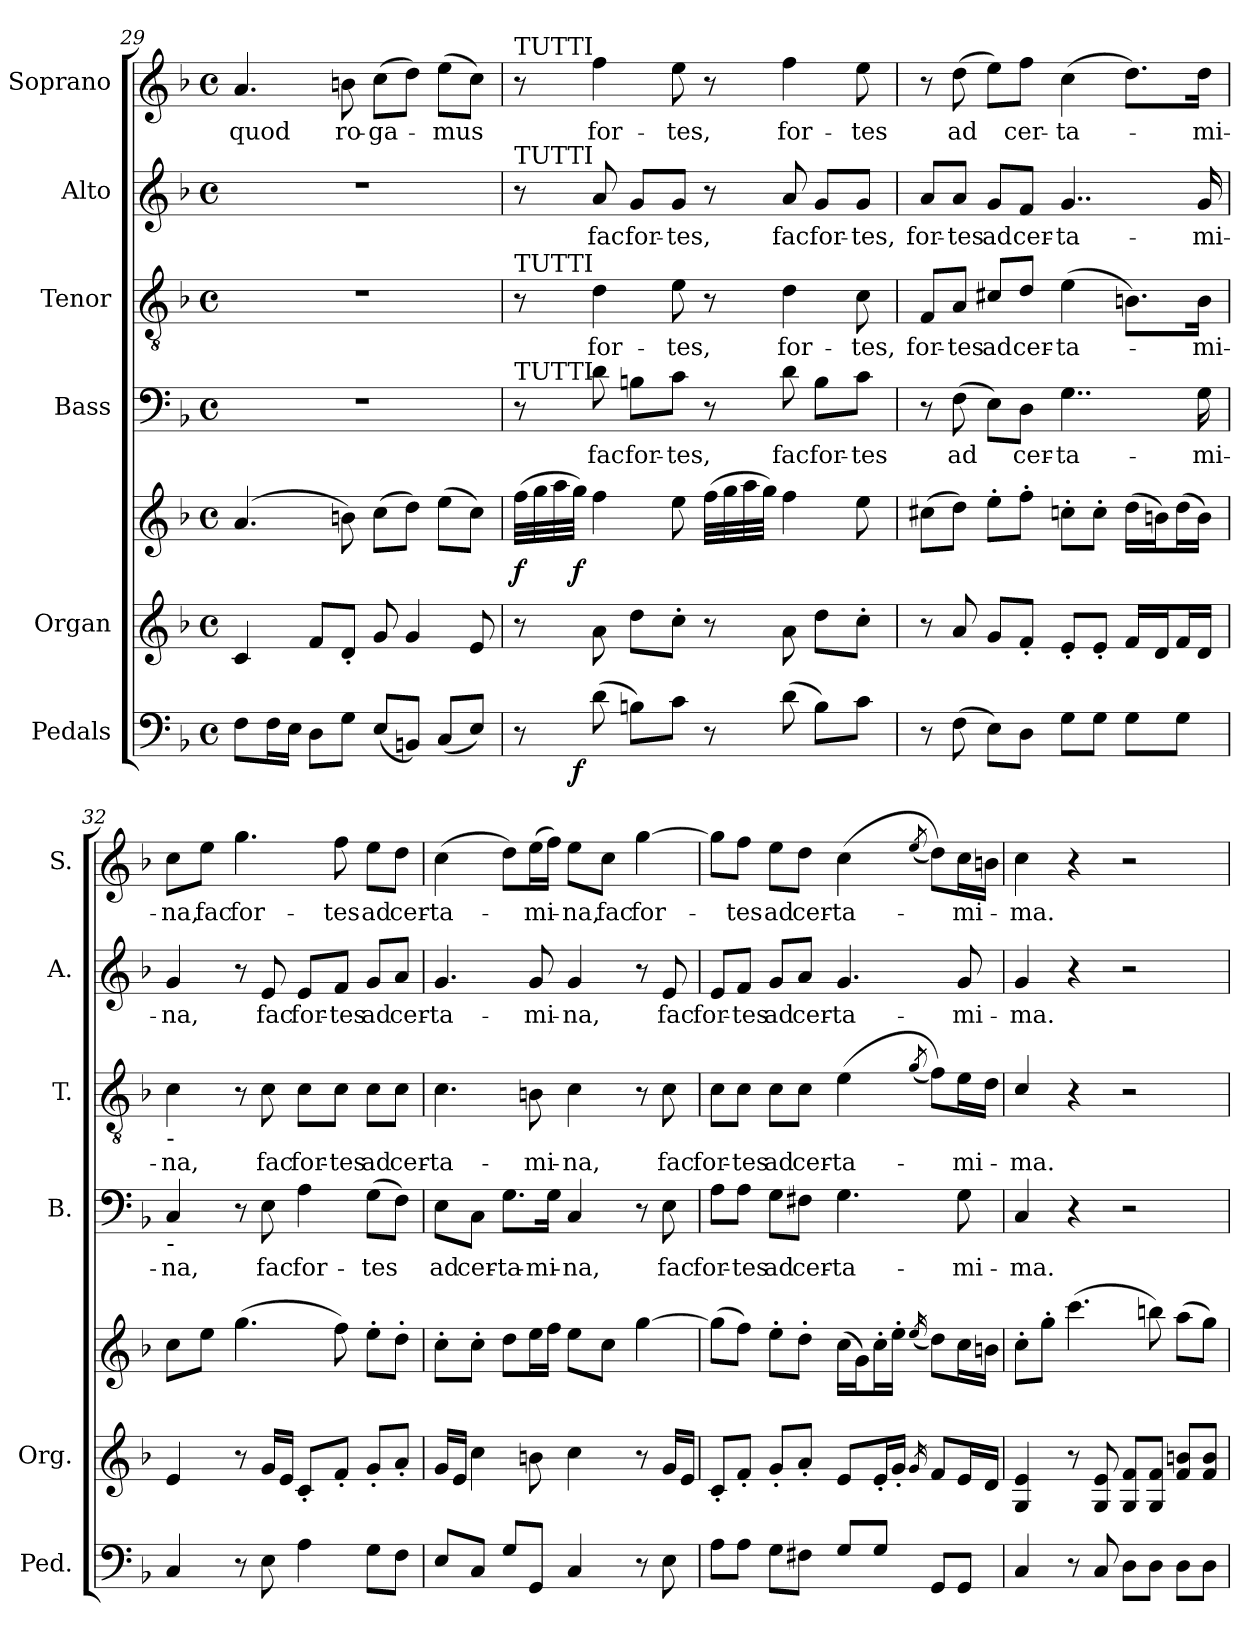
**kern	**dynam	**kern	**kern	**dynam	**kern	**text	**kern	**text	**kern	**text	**kern	**text
*part6	*part6	*part5	*part5	*part5	*part4	*part4	*part3	*part3	*part2	*part2	*part1	*part1
*staff7	*staff7	*staff6	*staff5	*staff5/6	*staff4	*staff4	*staff3	*staff3	*staff2	*staff2	*staff1	*staff1
*I"Pedals	*	*I"Organ	*	*	*I"Bass	*	*I"Tenor	*	*I"Alto	*	*I"Soprano	*
*I'Ped.	*	*I'Org.	*	*	*I'B.	*	*I'T.	*	*I'A.	*	*I'S.	*
*clefF4	*	*clefG2	*clefG2	*	*clefF4	*	*clefGv2	*	*clefG2	*	*clefG2	*
*	*	*	*	*	*	*	*ITrd7c12	*	*	*	*	*
*k[b-]	*	*k[b-]	*k[b-]	*	*k[b-]	*	*k[b-]	*	*k[b-]	*	*k[b-]	*
*F:	*	*F:	*F:	*	*F:	*	*F:	*	*F:	*	*F:	*
*M4/4	*	*M4/4	*M4/4	*	*M4/4	*	*M4/4	*	*M4/4	*	*M4/4	*
*met(c)	*	*met(c)	*met(c)	*	*met(c)	*	*met(c)	*	*met(c)	*	*met(c)	*
=29	=29	=29	=29	=29	=29	=29	=29	=29	=29	=29	=29	=29
!	!	!	!	!	!	!	!	!	!	!	!	!LO:LY:b:color=#000000
8Fi\L	.	4ci/	(4.ai/	.	1r	.	1r	.	1r	.	4.ai/	quod
16Fi\L	.	.	.	.	.	.	.	.	.	.	.	.
16Ei\JJ	.	.	.	.	.	.	.	.	.	.	.	.
8Di\L	.	8fi/L	.	.	.	.	.	.	.	.	.	.
!	!	!	!	!	!	!	!	!	!	!	!	!LO:LY:b:color=#000000
8Gi\J	.	8d'i/J	8bni\)	.	.	.	.	.	.	.	8bni\	ro-
!	!	!	!	!	!	!	!	!	!	!	!	!LO:LY:b:color=#000000
(8Ei/L	.	8gi/	(8cci\L	.	.	.	.	.	.	.	(8cci\L	-ga-
8BBni/J)	.	4gi/	8ddi\J)	.	.	.	.	.	.	.	8ddi\J)	.
!	!	!	!	!	!	!	!	!	!	!	!	!LO:LY:b:color=#000000
(8Ci/L	.	.	(8eei\L	.	.	.	.	.	.	.	(8eei\L	-mus
8Ei/J)	.	8ei/	8cci\J)	.	.	.	.	.	.	.	8cci\J)	.
!!LO:PB:g=z
=30	=30	=30	=30	=30	=30	=30	=30	=30	=30	=30	=30	=30
*^	*	*^	*	*	*	*	*	*	*	*	*	*
!	!	!	!	!	!	!	!	!	!	!	!	!	!LO:TX:a:t=TUTTI	!
!	!	!	!	!	!	!	!	!	!	!	!LO:TX:a:t=TUTTI	!	!	!
!	!	!	!	!	!	!	!	!	!LO:TX:a:t=TUTTI	!	!	!	!	!
!	!	!	!	!	!	!	!LO:TX:a:t=TUTTI	!	!	!	!	!	!	!
8r	16.ryy	.	8r	16.ryy	(32ffi\LLL	f	8r	.	8r	.	8r	.	8r	.
.	.	.	.	.	32ggi\	.	.	.	.	.	.	.	.	.
.	.	.	.	.	32aai\	.	.	.	.	.	.	.	.	.
.	2ryy	f	.	2ryy	32ggi\JJJ)	f	.	.	.	.	.	.	.	.
!	!	!	!	!	!	!	!	!LO:LY:b:color=#000000	!	!	!	!	!	!
!	!	!	!	!	!	!	!	!	!	!LO:LY:b:color=#000000	!	!	!	!
!	!	!	!	!	!	!	!	!	!	!	!	!LO:LY:b:color=#000000	!	!
!	!	!	!	!	!	!	!	!	!	!	!	!	!	!LO:LY:b:color=#000000
(8di\	.	.	8ai\	.	4ffi\	.	8di\	fac	4Di\	for-	8ai/	fac	4ffi\	for-
!	!	!	!	!	!	!	!	!LO:LY:b:color=#000000	!	!	!	!	!	!
!	!	!	!	!	!	!	!	!	!	!	!	!LO:LY:b:color=#000000	!	!
8Bni\L)	.	.	8ddi\L	.	.	.	8Bni\L	for-	.	.	8gi/L	for-	.	.
!	!	!	!	!	!	!	!	!LO:LY:b:color=#000000	!	!	!	!	!	!
!	!	!	!	!	!	!	!	!	!	!LO:LY:b:color=#000000	!	!	!	!
!	!	!	!	!	!	!	!	!	!	!	!	!LO:LY:b:color=#000000	!	!
!	!	!	!	!	!	!	!	!	!	!	!	!	!	!LO:LY:b:color=#000000
8ci\J	.	.	8cc'i\J	.	8eei\	.	8ci\J	-tes,	8Ei\	-tes,	8gi/J	-tes,	8eei\	-tes,
8r	.	.	8r	.	(32ffi\LLL	.	8r	.	8r	.	8r	.	8r	.
.	.	.	.	.	32ggi\	.	.	.	.	.	.	.	.	.
.	.	.	.	.	32aai\	.	.	.	.	.	.	.	.	.
.	4ryy	.	.	4ryy	32ggi\JJJ)	.	.	.	.	.	.	.	.	.
!	!	!	!	!	!	!	!	!LO:LY:b:color=#000000	!	!	!	!	!	!
!	!	!	!	!	!	!	!	!	!	!LO:LY:b:color=#000000	!	!	!	!
!	!	!	!	!	!	!	!	!	!	!	!	!LO:LY:b:color=#000000	!	!
!	!	!	!	!	!	!	!	!	!	!	!	!	!	!LO:LY:b:color=#000000
(8di\	.	.	8ai\	.	4ffi\	.	8di\	fac	4Di\	for-	8ai/	fac	4ffi\	for-
!	!	!	!	!	!	!	!	!LO:LY:b:color=#000000	!	!	!	!	!	!
!	!	!	!	!	!	!	!	!	!	!	!	!LO:LY:b:color=#000000	!	!
8Bi\L)	.	.	8ddi\L	.	.	.	8Bi\L	for-	.	.	8gi/L	for-	.	.
.	8ryy	.	.	8ryy	.	.	.	.	.	.	.	.	.	.
!	!	!	!	!	!	!	!	!LO:LY:b:color=#000000	!	!	!	!	!	!
!	!	!	!	!	!	!	!	!	!	!LO:LY:b:color=#000000	!	!	!	!
!	!	!	!	!	!	!	!	!	!	!	!	!LO:LY:b:color=#000000	!	!
!	!	!	!	!	!	!	!	!	!	!	!	!	!	!LO:LY:b:color=#000000
8ci\J	.	.	8cc'i\J	.	8eei\	.	8ci\J	-tes	8Ci\	-tes,	8gi/J	-tes,	8eei\	-tes
.	32ryy	.	.	32ryy	.	.	.	.	.	.	.	.	.	.
*v	*v	*	*	*	*	*	*	*	*	*	*	*	*	*
*	*	*v	*v	*	*	*	*	*	*	*	*	*	*
=31	=31	=31	=31	=31	=31	=31	=31	=31	=31	=31	=31	=31
*^	*	*^	*	*	*	*	*	*	*	*	*	*
!	!	!	!	!	!	!	!	!	!	!LO:LY:b:color=#000000	!	!	!	!
*v	*v	*	*	*	*	*	*	*	*	*	*	*	*	*
*	*	*v	*v	*	*	*	*	*	*	*	*	*	*
*^	*	*^	*	*	*	*	*	*	*	*	*	*
!	!	!	!	!	!	!	!	!	!	!	!	!LO:LY:b:color=#000000	!	!
*v	*v	*	*	*	*	*	*	*	*	*	*	*	*	*
*	*	*v	*v	*	*	*	*	*	*	*	*	*	*
8r	.	8r	(8cc#Xi\L	.	8r	.	8FFi/L	for-	8ai/L	for-	8r	.
!	!	!	!	!	!	!LO:LY:b:color=#000000	!	!	!	!	!	!
!	!	!	!	!	!	!	!	!LO:LY:b:color=#000000	!	!	!	!
!	!	!	!	!	!	!	!	!	!	!LO:LY:b:color=#000000	!	!
!	!	!	!	!	!	!	!	!	!	!	!	!LO:LY:b:color=#000000
(8Fi\	.	8ai/	8ddi\J)	.	(8Fi\	ad	8AAi/J	-tes	8ai/J	-tes	(8ddi\	ad
!	!	!	!	!	!	!	!	!LO:LY:b:color=#000000	!	!	!	!
!	!	!	!	!	!	!	!	!	!	!LO:LY:b:color=#000000	!	!
8Ei\L)	.	8gi/L	8ee'i\L	.	8Ei\L)	.	8C#Xi/L	ad	8gi/L	ad	8eei\L)	.
!	!	!	!	!	!	!LO:LY:b:color=#000000	!	!	!	!	!	!
!	!	!	!	!	!	!	!	!LO:LY:b:color=#000000	!	!	!	!
!	!	!	!	!	!	!	!	!	!	!LO:LY:b:color=#000000	!	!
!	!	!	!	!	!	!	!	!	!	!	!	!LO:LY:b:color=#000000
8Di\J	.	8f'i/J	8ff'i\J	.	8Di\J	cer-	8Di/J	cer-	8fi/J	cer-	8ffi\J	cer-
!	!	!	!	!	!	!LO:LY:b:color=#000000	!	!	!	!	!	!
!	!	!	!	!	!	!	!	!LO:LY:b:color=#000000	!	!	!	!
!	!	!	!	!	!	!	!	!	!	!LO:LY:b:color=#000000	!	!
!	!	!	!	!	!	!	!	!	!	!	!	!LO:LY:b:color=#000000
8Gi\L	.	8e'i/L	8ccn'i\L	.	4..Gi\	-ta-	(4Ei\	-ta-	4..gi/	-ta-	(4cci\	-ta-
8Gi\J	.	8e'i/J	8cc'i\J	.	.	.	.	.	.	.	.	.
8Gi\L	.	16fi/LL	(16ddi\LL	.	.	.	8.BBni\L)	.	.	.	8.ddi\L)	.
.	.	16di/J	16bni\J)	.	.	.	.	.	.	.	.	.
8Gi\J	.	16fi/L	(16ddi\L	.	.	.	.	.	.	.	.	.
!	!	!	!	!	!	!LO:LY:b:color=#000000	!	!	!	!	!	!
!	!	!	!	!	!	!	!	!LO:LY:b:color=#000000	!	!	!	!
!	!	!	!	!	!	!	!	!	!	!LO:LY:b:color=#000000	!	!
!	!	!	!	!	!	!	!	!	!	!	!	!LO:LY:b:color=#000000
.	.	16di/JJ	16bi\JJ)	.	16Gi\	-mi-	16BBi\Jk	-mi-	16gi/	-mi-	16ddi\Jk	-mi-
=32	=32	=32	=32	=32	=32	=32	=32	=32	=32	=32	=32	=32
!	!	!	!	!	!	!LO:LY:b:color=#000000	!	!	!	!	!	!
!	!	!	!	!	!	!	!	!LO:LY:b:color=#000000	!	!	!	!
!	!	!	!	!	!	!	!	!	!	!LO:LY:b:color=#000000	!	!
!	!	!	!	!	!	!	!LO:TX:b:t=-	!	!	!	!	!
!	!	!	!	!	!LO:TX:b:t=-	!	!	!	!	!	!	!
!	!	!	!	!	!	!	!	!	!	!	!	!LO:LY:b:color=#000000
4Ci/	.	4ei/	8cci\L	.	4Ci/	-na,	4Ci\	-na,	4gi/	-na,	8cci\L	-na,
!	!	!	!	!	!	!	!	!	!	!	!	!LO:LY:b:color=#000000
.	.	.	8eei\J	.	.	.	.	.	.	.	8eei\J	fac
!	!	!	!	!	!	!	!	!	!	!	!	!LO:LY:b:color=#000000
8r	.	8r	(4.ggi\	.	8r	.	8r	.	8r	.	4.ggi\	for-
!	!	!	!	!	!	!LO:LY:b:color=#000000	!	!	!	!	!	!
!	!	!	!	!	!	!	!	!LO:LY:b:color=#000000	!	!	!	!
!	!	!	!	!	!	!	!	!	!	!LO:LY:b:color=#000000	!	!
8Ei\	.	16gi/LL	.	.	8Ei\	fac	8Ci\	fac	8ei/	fac	.	.
.	.	16ei/JJ	.	.	.	.	.	.	.	.	.	.
!	!	!	!	!	!	!LO:LY:b:color=#000000	!	!	!	!	!	!
!	!	!	!	!	!	!	!	!LO:LY:b:color=#000000	!	!	!	!
!	!	!	!	!	!	!	!	!	!	!LO:LY:b:color=#000000	!	!
4Ai\	.	8c'i/L	.	.	4Ai\	for-	8Ci\L	for-	8ei/L	for-	.	.
!	!	!	!	!	!	!	!	!LO:LY:b:color=#000000	!	!	!	!
!	!	!	!	!	!	!	!	!	!	!LO:LY:b:color=#000000	!	!
!	!	!	!	!	!	!	!	!	!	!	!	!LO:LY:b:color=#000000
.	.	8f'i/J	8ffi\)	.	.	.	8Ci\J	-tes	8fi/J	-tes	8ffi\	-tes
!	!	!	!	!	!	!LO:LY:b:color=#000000	!	!	!	!	!	!
!	!	!	!	!	!	!	!	!LO:LY:b:color=#000000	!	!	!	!
!	!	!	!	!	!	!	!	!	!	!LO:LY:b:color=#000000	!	!
!	!	!	!	!	!	!	!	!	!	!	!	!LO:LY:b:color=#000000
8Gi\L	.	8g'i/L	8ee'i\L	.	(8Gi\L	-tes	8Ci\L	ad	8gi/L	ad	8eei\L	ad
!	!	!	!	!	!	!	!	!LO:LY:b:color=#000000	!	!	!	!
!	!	!	!	!	!	!	!	!	!	!LO:LY:b:color=#000000	!	!
!	!	!	!	!	!	!	!	!	!	!	!	!LO:LY:b:color=#000000
8Fi\J	.	8a'i/J	8dd'i\J	.	8Fi\J)	.	8Ci\J	cer-	8ai/J	cer-	8ddi\J	cer-
=33	=33	=33	=33	=33	=33	=33	=33	=33	=33	=33	=33	=33
!	!	!	!	!	!	!LO:LY:b:color=#000000	!	!	!	!	!	!
!	!	!	!	!	!	!	!	!LO:LY:b:color=#000000	!	!	!	!
!	!	!	!	!	!	!	!	!	!	!LO:LY:b:color=#000000	!	!
!	!	!	!	!	!	!	!	!	!	!	!	!LO:LY:b:color=#000000
8Ei/L	.	16gi/LL	8cc'i\L	.	8Ei\L	ad	4.Ci\	-ta-	4.gi/	-ta-	(4cci\	-ta-
.	.	16ei/JJ	.	.	.	.	.	.	.	.	.	.
!	!	!	!	!	!	!LO:LY:b:color=#000000	!	!	!	!	!	!
8Ci/J	.	4cci\	8cc'i\J	.	8Ci\J	cer-	.	.	.	.	.	.
!	!	!	!	!	!	!LO:LY:b:color=#000000	!	!	!	!	!	!
8Gi/L	.	.	8ddi\L	.	8.Gi\L	-ta-	.	.	.	.	8ddi\L)	.
!	!	!	!	!	!	!	!	!LO:LY:b:color=#000000	!	!	!	!
!	!	!	!	!	!	!	!	!	!	!LO:LY:b:color=#000000	!	!
!	!	!	!	!	!	!	!	!	!	!	!	!LO:LY:b:color=#000000
8GGi/J	.	8bni\	16eei\L	.	.	.	8BBni\	-mi-	8gi/	-mi-	(16eei\L	-mi-
!	!	!	!	!	!	!LO:LY:b:color=#000000	!	!	!	!	!	!
.	.	.	16ffi\JJ	.	16Gi\Jk	-mi-	.	.	.	.	16ffi\JJ)	.
!	!	!	!	!	!	!LO:LY:b:color=#000000	!	!	!	!	!	!
!	!	!	!	!	!	!	!	!LO:LY:b:color=#000000	!	!	!	!
!	!	!	!	!	!	!	!	!	!	!LO:LY:b:color=#000000	!	!
!	!	!	!	!	!	!	!	!	!	!	!	!LO:LY:b:color=#000000
4Ci/	.	4cci\	8eei\L	.	4Ci/	-na,	4Ci\	-na,	4gi/	-na,	8eei\L	-na,
!	!	!	!	!	!	!	!	!	!	!	!	!LO:LY:b:color=#000000
.	.	.	8cci\J	.	.	.	.	.	.	.	8cci\J	fac
!	!	!	!	!	!	!	!	!	!	!	!	!LO:LY:b:color=#000000
8r	.	8r	[4ggi\	.	8r	.	8r	.	8r	.	[4ggi\	for-
!	!	!	!	!	!	!LO:LY:b:color=#000000	!	!	!	!	!	!
!	!	!	!	!	!	!	!	!LO:LY:b:color=#000000	!	!	!	!
!	!	!	!	!	!	!	!	!	!	!LO:LY:b:color=#000000	!	!
8Ei\	.	16gi/LL	.	.	8Ei\	fac	8Ci\	fac	8ei/	fac	.	.
.	.	16ei/JJ	.	.	.	.	.	.	.	.	.	.
!!LO:LB:g=z
=34	=34	=34	=34	=34	=34	=34	=34	=34	=34	=34	=34	=34
!	!	!	!	!	!	!LO:LY:b:color=#000000	!	!	!	!	!	!
!	!	!	!	!	!	!	!	!LO:LY:b:color=#000000	!	!	!	!
!	!	!	!	!	!	!	!	!	!	!LO:LY:b:color=#000000	!	!
8Ai\L	.	8c'i/L	(8ggi\L]	.	8Ai\L	for-	8Ci\L	for-	8ei/L	for-	8ggi\L]	.
!	!	!	!	!	!	!LO:LY:b:color=#000000	!	!	!	!	!	!
!	!	!	!	!	!	!	!	!LO:LY:b:color=#000000	!	!	!	!
!	!	!	!	!	!	!	!	!	!	!LO:LY:b:color=#000000	!	!
!	!	!	!	!	!	!	!	!	!	!	!	!LO:LY:b:color=#000000
8Ai\J	.	8f'i/J	8ffi\J)	.	8Ai\J	-tes	8Ci\J	-tes	8fi/J	-tes	8ffi\J	-tes
!	!	!	!	!	!	!LO:LY:b:color=#000000	!	!	!	!	!	!
!	!	!	!	!	!	!	!	!LO:LY:b:color=#000000	!	!	!	!
!	!	!	!	!	!	!	!	!	!	!LO:LY:b:color=#000000	!	!
!	!	!	!	!	!	!	!	!	!	!	!	!LO:LY:b:color=#000000
8Gi\L	.	8g'i/L	8ee'i\L	.	8Gi\L	ad	8Ci\L	ad	8gi/L	ad	8eei\L	ad
!	!	!	!	!	!	!LO:LY:b:color=#000000	!	!	!	!	!	!
!	!	!	!	!	!	!	!	!LO:LY:b:color=#000000	!	!	!	!
!	!	!	!	!	!	!	!	!	!	!LO:LY:b:color=#000000	!	!
!	!	!	!	!	!	!	!	!	!	!	!	!LO:LY:b:color=#000000
8F#Xi\J	.	8a'i/J	8dd'i\J	.	8F#Xi\J	cer-	8Ci\J	cer-	8ai/J	cer-	8ddi\J	cer-
!	!	!	!	!	!	!LO:LY:b:color=#000000	!	!	!	!	!	!
!	!	!	!	!	!	!	!	!LO:LY:b:color=#000000	!	!	!	!
!	!	!	!	!	!	!	!	!	!	!LO:LY:b:color=#000000	!	!
!	!	!	!	!	!	!	!	!	!	!	!	!LO:LY:b:color=#000000
8Gi/L	.	8ei/L	(16cci\LL	.	4.Gi\	-ta-	(4Ei\	-ta-	4.gi/	-ta-	(4cci\	-ta-
.	.	.	16gi\J)	.	.	.	.	.	.	.	.	.
8Gi/J	.	16e'i/L	16cc'i\L	.	.	.	.	.	.	.	.	.
.	.	16g'i/JJ	16ee'i\JJ	.	.	.	.	.	.	.	.	.
.	.	16qgi/	(16qeei/	.	.	.	(8qGi/	.	.	.	(8qeei/	.
8GGi/L	.	8fi/L	8ddi\L)	.	.	.	8Fi\L))	.	.	.	8ddi\L))	.
!	!	!	!	!	!	!LO:LY:b:color=#000000	!	!	!	!	!	!
!	!	!	!	!	!	!	!	!LO:LY:b:color=#000000	!	!	!	!
!	!	!	!	!	!	!	!	!	!	!LO:LY:b:color=#000000	!	!
!	!	!	!	!	!	!	!	!	!	!	!	!LO:LY:b:color=#000000
8GGi/J	.	16ei/L	16cci\L	.	8Gi\	-mi-	16Ei\L	-mi-	8gi/	-mi-	16cci\L	-mi-
.	.	16di/JJ	16bni\JJ	.	.	.	16Di\JJ	.	.	.	16bni\JJ	.
=35	=35	=35	=35	=35	=35	=35	=35	=35	=35	=35	=35	=35
!	!	!	!	!	!	!LO:LY:b:color=#000000	!	!	!	!	!	!
!	!	!	!	!	!	!	!	!LO:LY:b:color=#000000	!	!	!	!
!	!	!	!	!	!	!	!	!	!	!LO:LY:b:color=#000000	!	!
!	!	!	!	!	!	!	!	!	!	!	!	!LO:LY:b:color=#000000
4Ci/	.	4Gi/ 4ei	8cc'i\L	.	4Ci/	-ma.	4Ci/	-ma.	4gi/	-ma.	4cci\	-ma.
.	.	.	8gg'i\J	.	.	.	.	.	.	.	.	.
8r	.	8r	(4.ccci\	.	4r	.	4r	.	4r	.	4r	.
8Ci/	.	8Gi/ 8ei	.	.	.	.	.	.	.	.	.	.
8Di\L	.	8Gi/ 8fi/L	.	.	2r	.	2r	.	2r	.	2r	.
8Di\J	.	8Gi/ 8fi/J	8bbni\)	.	.	.	.	.	.	.	.	.
8Di\L	.	8fi/ 8bni/L	(8aai\L	.	.	.	.	.	.	.	.	.
8Di\J	.	8fi/ 8bi/J	8ggi\J)	.	.	.	.	.	.	.	.	.
=	=	=	=	=	=	=	=	=	=	=	=	=
*-	*-	*-	*-	*-	*-	*-	*-	*-	*-	*-	*-	*-
